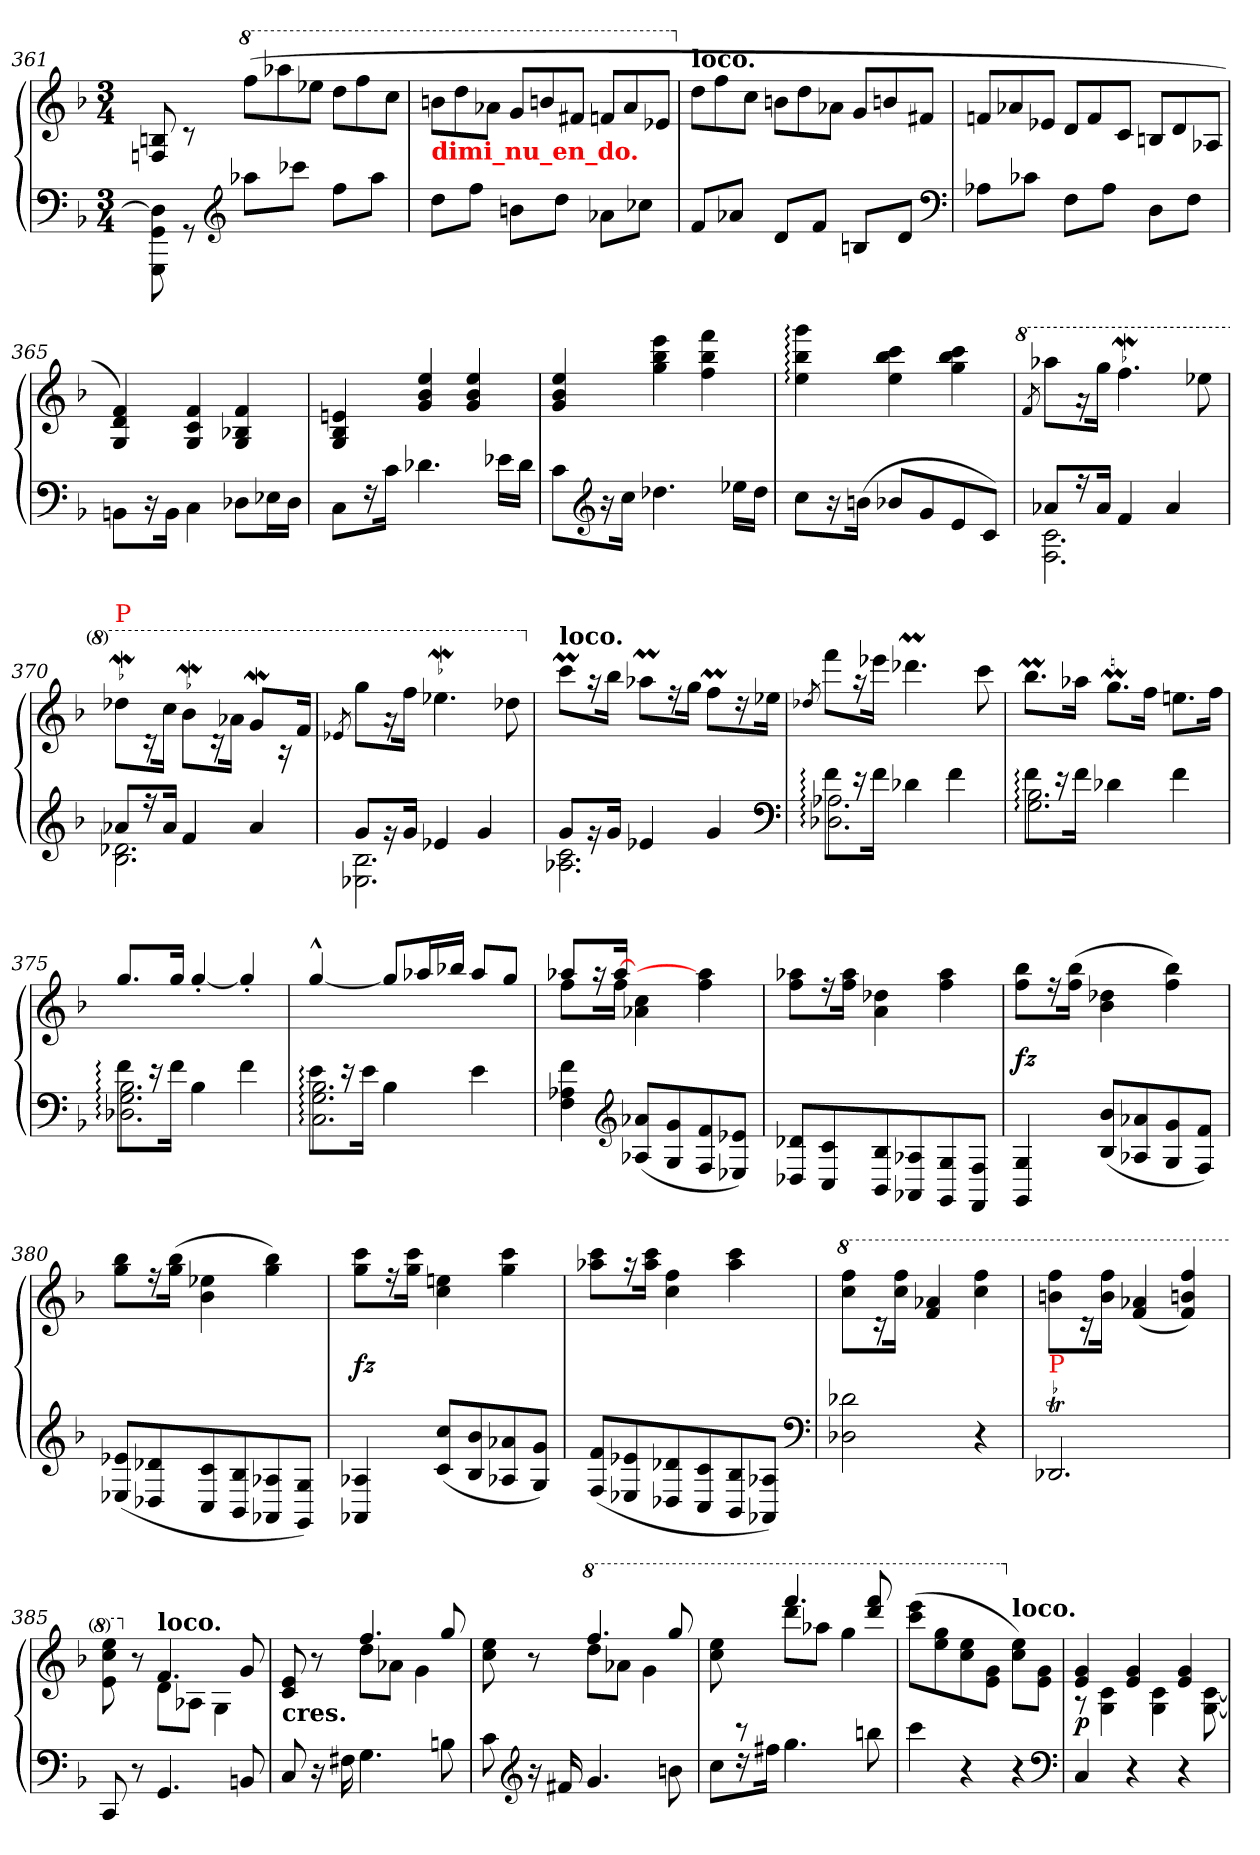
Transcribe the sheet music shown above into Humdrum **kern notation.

**kern	**kern	**dynam
*part1	*part1	*part1
*staff2	*staff1	*staff1/2
*clefF4	*clefG2	*
*k[b-]	*k[b-]	*
*M3/4	*M3/4	*
=361	=361	=361
8D]\ 8GG\ 8GGG\	8Bn/ 8Fn/	.
8rGG	8rc	.
*clefG2	*	*
*	*8va	*
*	*Xtuplet	*
8aa-XL	(>12fffL	.
.	12aaa-X	.
8ccc-XJ	.	.
.	12eee-XJ	.
8ffL	12dddL	.
.	12fff	.
8aa-J	.	.
.	12cccJ	.
=362	=362	=362
!	!LO:TX:b:B:color=red:t=dimi_nu_en_do.	!
8ddL	12bbnL	.
.	12ddd	.
8ffJ	.	.
.	12aa-XJ	.
8bnL	12ggL	.
.	12bbn	.
8ddJ	.	.
.	12ff#XJ	.
8a-XL	12ffnL	.
.	12aa-	.
8cc-XJ	.	.
.	12ee-XJ	.
=363	=363	=363
*	*X8va	*
!	!LO:TX:a:B:t=loco.	!
8fL	12ddL	.
.	12ff	.
8a-XJ	.	.
.	12ccJ	.
8dL	12bnL	.
.	12dd	.
8fJ	.	.
.	12a-XJ	.
8BnL	12gL	.
.	12bn	.
8dJ	.	.
.	12f#XJ	.
*clefF4	*	*
=364	=364	=364
8A-XL	12fnL	.
.	12a-X	.
8c-XJ	.	.
.	12e-XJ	.
8FL	12dL	.
.	12f	.
8A-J	.	.
.	12cJ	.
8DL	12BnL	.
.	12d	.
8FJ	.	.
.	12A-XJ	.
=365	=365	=365
8BBn\L	4f/ 4d/ 4G/)	.
16r	.	.
16BB\Jk	.	.
4C\	4f/ 4c/ 4G/	.
8D-X\L	4f/ 4B-X/ 4G/	.
16E-X\L	.	.
16D-\JJ	.	.
=366	=366	=366
8CL	4en 4B- 4G	.
16r	.	.
16cJk	.	.
4.d-X\	4ee/ 4b-/ 4g/	.
.	4ee/ 4b-/ 4g/	.
16e-X\LL	.	.
16d-\JJ	.	.
=367	=367	=367
8c\L	4ee/ 4b-/ 4g/	.
*clefG2	*	*
16r	.	.
16ccJk	.	.
4.dd-X	4eee 4bb- 4gg	.
.	4fff 4bb- 4ff	.
16ee-XLL	.	.
16dd-JJ	.	.
=368	=368	=368
8ccL	4ggg: 4bb-: 4ee:	.
16r	.	.
(<16bnJk	.	.
8b-XL	4ccc 4bb- 4ee	.
8g	.	.
8e	4ccc 4bb- 4gg	.
8cJ)	.	.
=369	=369	=369
*	*8va	*
.	8qff/	.
*^	*	*
8a-XL	2.c 2.F	8aaa-XL	.
16r	.	16rgg	.
16a-Jk	.	16gggJk	.
4f	.	4.fffW	.
4a-	.	.	.
.	.	8eee-X	.
=370	=370	=370	=370
!	!	!LO:TX:a:color=red:t=P	!
!	!	!LO:MOR:acc=-	!
8a-XL	2.d-X 2.B-	8ddd-XWL	.
16r	.	16rcc	.
16a-Jk	.	16cccJk	.
4f	.	8bb-W\L	.
.	.	16rcc	.
.	.	16aa-X\Jk	.
4a-	.	8ggWL	.
.	.	16ra	.
.	.	16ffJk	.
=371	=371	=371	=371
.	.	8qee-X/	.
8gL	2.B- 2.E-X	8gggL	.
16rg	.	16rgg	.
16gJk	.	16fffJk	.
4e-X	.	4.eee-XW	.
4g	.	.	.
.	.	8ddd-X	.
=372	=372	=372	=372
*	*	*X8va	*
!	!	!LO:TX:a:B:t=loco.	!
8gL	2.c 2.A-X	8cccML	.
16rg	.	16raa	.
16gJk	.	16bb-Jk	.
4e-X	.	8aa-XML	.
.	.	16rff	.
.	.	16ggJk	.
4g	.	8ffML	.
.	.	16rdd	.
.	.	16ee-XJk	.
*clefF4	*	*	*
=373	=373	=373	=373
.	.	8qdd-X/	.
8f:\L	2.A-X: 2.D-X:	8fff\L	.
16re	.	16raa	.
16f\Jk	.	16eee-X\Jk	.
4d-X\	.	4.ddd-XM	.
4f\	.	.	.
.	.	8ccc\	.
=374	=374	=374	=374
8f:\L	2.B-: 2.G:	8.bb-M\L	.
16re	.	.	.
16f\Jk	.	16aa-X\Jk	.
4d-X\	.	8.ggM\L	.
.	.	16ff\Jk	.
4f\	.	8.een\L	.
.	.	16ff\Jk	.
=375	=375	=375	=375
8f:\L	2.B-: 2.G: 2.D-X:	8.gg/L	.
16re	.	.	.
16f\Jk	.	16gg/Jk	.
4B-\	.	[4gg'</	.
4f\	.	4gg'</]	.
=376	=376	=376	=376
8e:\L	2.B-: 2.G: 2.C:	[4gg^^>/	.
16re	.	.	.
16e\Jk	.	.	.
4B-\	.	8gg/L]	.
.	.	16aa-X/L	.
.	.	16bb-X/JJ	.
4e\	.	8aa-/L	.
.	.	8gg/J	.
*v	*v	*	*
=377	=377	=377
*	*^	*
4f 4A-X 4F	8aa-XL	8ffL	.
.	16raa	16ryy	.
.	[16aa-Jk	16ffJk	.
*clefG2	*	*	*
(<8a-X 8A-XL	4ryy	4cc 4a-X	.
8g 8G	.	.	.
8f 8F	4aa-] 4ff	4ryy	.
8e-X 8E-XJ)	.	.	.
*	*v	*v	*
=378	=378	=378
8d-X 8D-XL	8aa-X 8ffL	.
8c 8C	16rff	.
.	16aa- 16ffJk	.
8B- 8BB-	4dd-X 4a	.
8A-X 8AA-X	.	.
8G 8GG	4aa- 4ff	.
8F 8FFJ	.	.
=379	=379	=379
4G 4GG	8bb- 8ffL	fz
.	16rff	.
.	(>16bb- 16ffJk	.
(<8b- 8B-L	4dd-X 4b-	.
8a-X 8A-X	.	.
8g 8G	4bb- 4ff)	.
8f 8FJ)	.	.
=380	=380	=380
(<8e-X 8E-XL	8bb- 8ggL	.
8d-X 8D-X	16rff	.
.	(>16bb- 16ggJk	.
8c 8C	4ee-X 4b-	.
8B- 8BB-	.	.
8A-X 8AA-X	4bb- 4gg)	.
8G 8GGJ)	.	.
=381	=381	=381
4A-X 4AA-X	8ccc 8ggL	fz
.	16rff	.
.	16ccc 16ggJk	.
(<8cc 8cL	4een 4cc	.
8b- 8B-	.	.
8a-X 8A-X	4ccc 4gg	.
8g 8GJ)	.	.
=382	=382	=382
(<8f 8FL	8ccc 8aa-XL	.
8e-X 8E-X	16raa	.
.	16ccc 16aa-Jk	.
8d-X 8D-X	4ff 4cc	.
8c 8C	.	.
8B- 8BB-	4ccc 4aa-	.
8A-X 8AA-XJ)	.	.
*clefF4	*	*
=383	=383	=383
*	*8va	*
2d-X 2D-X	8fff 8cccL	.
.	16rcc	.
.	16fff 16cccJk	.
.	4aa-X 4ff	.
4r	4fff 4ccc	.
=384	=384	=384
!LO:TX:a:color=red:t=P	!	!
!LO:TR:acc=-	!	!
2.DD-XT	8fff 8bbnL	.
.	16rcc	.
.	16fff 16bbJk	.
.	(<4aa-X 4ff	.
.	4fff/ 4bbn/ 4ff/)	.
=385	=385	=385
*	*^	*
8CC	8eee\ 8ccc\ 8ee\	4ryy	.
*	*X8va	*	*
8r	8r	.	.
!	!LO:TX:a:B:t=loco.	!	!
4.GG	4.f	8dL	.
.	.	8A-XJ	.
.	.	4G	.
8BBn	8g	.	.
=386	=386	=386	=386
!	!LO:TX:c:B:t=cres.	!	!
8C	8e 8c	4ryy	.
16r	8r	.	.
16F#X	.	.	.
4.G	4.ff	8ddL	.
.	.	8a-XJ	.
.	.	4g	.
8Bn	8gg	.	.
=387	=387	=387	=387
8c	8ee 8cc	4ryy	.
*clefG2	*	*	*
16r	8r	.	.
16f#X	.	.	.
*	*8va	*	*
4.g	4.fff	8dddL	.
.	.	8aa-XJ	.
.	.	4gg	.
8bn	8ggg	.	.
=388	=388	=388	=388
8ccL	8eee 8ccc	4ryy	.
16r	8rB	.	.
16ff#XJk	.	.	.
4.gg	4.ffff	8ddddL	.
.	.	8aaa-XJ	.
.	.	4ggg	.
8bbn	8ffff 8dddd	.	.
*	*v	*v	*
=389	=389	=389
4ccc	(>8eeee 8ccccL	.
.	8ggg 8eee	.
4r	8eee 8ccc	.
.	8gg 8eeJ	.
*	*X8va	*
!	!LO:TX:a:B:t=loco.	!
4r	8ee\ 8cc\L)	.
.	8g\ 8e\J	.
*clefF4	*	*
=390	=390	=390
*	*^	*
4C	4g 4e	8rA	p
.	.	4c 4G	.
4r	4g 4e	.	.
.	.	4c 4G	.
4r	4g 4e	.	.
.	.	[8c [8G	.
*	*v	*v	*
=	=	=
*-	*-	*-
